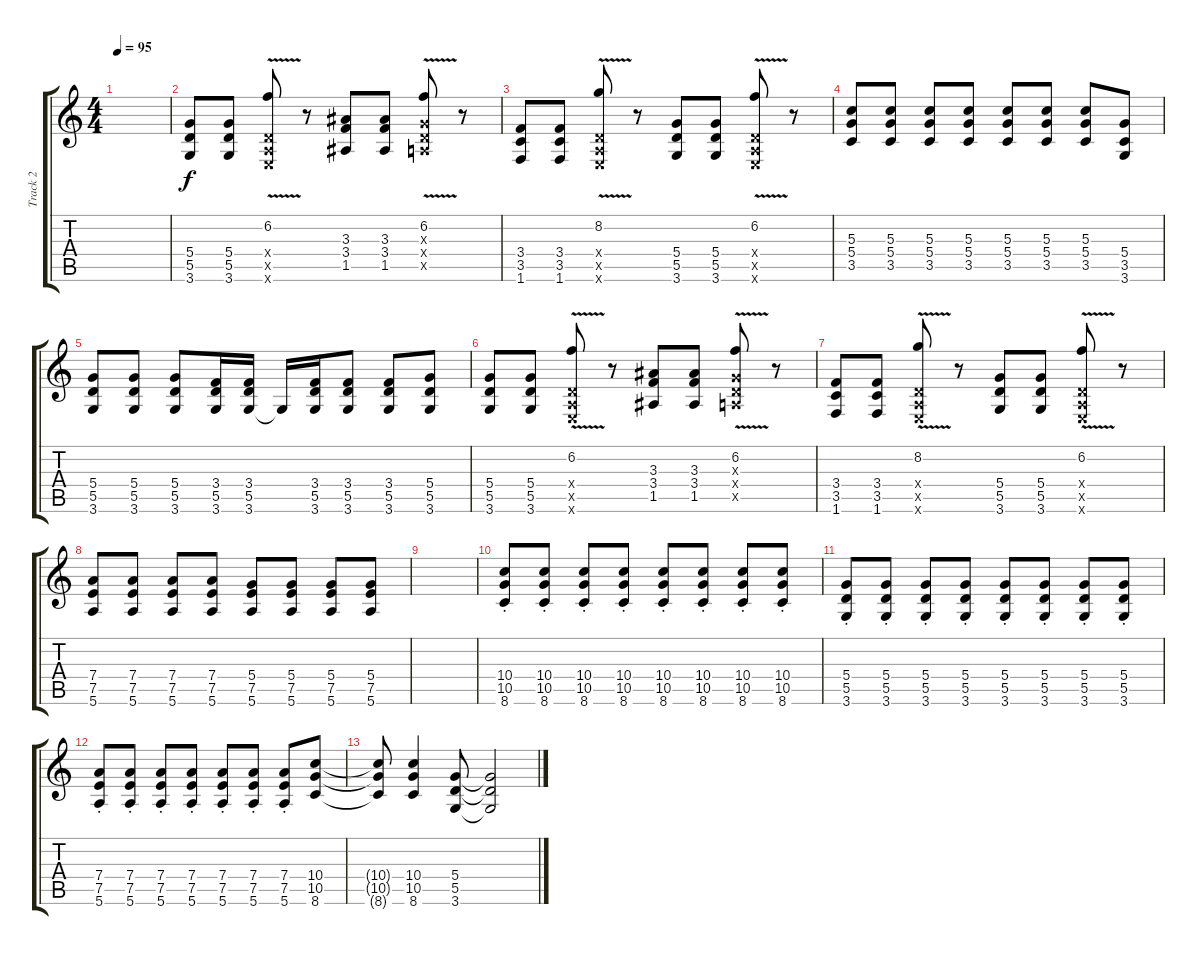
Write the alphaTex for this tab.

\track ("Track 2" "Track 2") {instrument distortionguitar}
\staff {score tabs}
\tuning (E4 B3 G3 D3 A2 E2) {hide}
\ts (4 4)
\tempo 95
\clef g2
\ks c
|
(5.4 5.5 3.6).8 (5.4 5.5 3.6).8 (6.2{v} 0.4{x} 0.5{x} 0.6{x}).8 r.8 (3.3 3.4 1.5).8 (3.3 3.4 1.5).8 (6.2{v} 0.3{x} 0.4{x} 0.5{x}).8 r.8 |
(3.4 3.5 1.6).8 (3.4 3.5 1.6).8 (8.2{v} 0.4{x} 0.5{x} 0.6{x}).8 r.8 (5.4 5.5 3.6).8 (5.4 5.5 3.6).8 (6.2{v} 0.4{x} 0.5{x} 0.6{x}).8 r.8 |
(5.3 5.4 3.5).8 (5.3 5.4 3.5).8 (5.3 5.4 3.5).8 (5.3 5.4 3.5).8 (5.3 5.4 3.5).8 (5.3 5.4 3.5).8 (5.3 5.4 3.5).8 (5.4 3.5 3.6).8 |
(5.4 5.5 3.6).8 (5.4 5.5 3.6).8 (5.4 5.5 3.6).8 (3.4 5.5 3.6).16 (3.4 5.5 3.6).16 3.6{t}.16 (3.4 5.5 3.6).16 (3.4 5.5 3.6).8 (3.4 5.5 3.6).8 (5.4 5.5 3.6).8 |
(5.4 5.5 3.6).8 (5.4 5.5 3.6).8 (6.2{v} 0.4{x} 0.5{x} 0.6{x}).8 r.8 (3.3 3.4 1.5).8 (3.3 3.4 1.5).8 (6.2{v} 0.3{x} 0.4{x} 0.5{x}).8 r.8 |
(3.4 3.5 1.6).8 (3.4 3.5 1.6).8 (8.2{v} 0.4{x} 0.5{x} 0.6{x}).8 r.8 (5.4 5.5 3.6).8 (5.4 5.5 3.6).8 (6.2{v} 0.4{x} 0.5{x} 0.6{x}).8 r.8 |
(7.4 7.5 5.6).8 (7.4 7.5 5.6).8 (7.4 7.5 5.6).8 (7.4 7.5 5.6).8 (5.4 7.5 5.6).8 (5.4 7.5 5.6).8 (5.4 7.5 5.6).8 (5.4 7.5 5.6).8 |
|
(10.4{st} 10.5{st} 8.6{st}).8 (10.4{st} 10.5{st} 8.6{st}).8 (10.4{st} 10.5{st} 8.6{st}).8 (10.4{st} 10.5{st} 8.6{st}).8 (10.4{st} 10.5{st} 8.6{st}).8 (10.4{st} 10.5{st} 8.6{st}).8 (10.4{st} 10.5{st} 8.6{st}).8 (10.4{st} 10.5{st} 8.6{st}).8 |
(5.4{st} 5.5{st} 3.6{st}).8 (5.4{st} 5.5{st} 3.6{st}).8 (5.4{st} 5.5{st} 3.6{st}).8 (5.4{st} 5.5{st} 3.6{st}).8 (5.4{st} 5.5{st} 3.6{st}).8 (5.4{st} 5.5{st} 3.6{st}).8 (5.4{st} 5.5{st} 3.6{st}).8 (5.4{st} 5.5{st} 3.6{st}).8 |
(7.4{st} 7.5{st} 5.6{st}).8 (7.4{st} 7.5{st} 5.6{st}).8 (7.4{st} 7.5{st} 5.6{st}).8 (7.4{st} 7.5{st} 5.6{st}).8 (7.4{st} 7.5{st} 5.6{st}).8 (7.4{st} 7.5{st} 5.6{st}).8 (7.4{st} 7.5{st} 5.6{st}).8 (10.4 10.5 8.6).8 |
(10.4{t} 10.5{t} 8.6{t}).8 (10.4 10.5 8.6).4 (5.4 5.5 3.6).8 (5.4{t} 5.5{t} 3.6{t}).2
